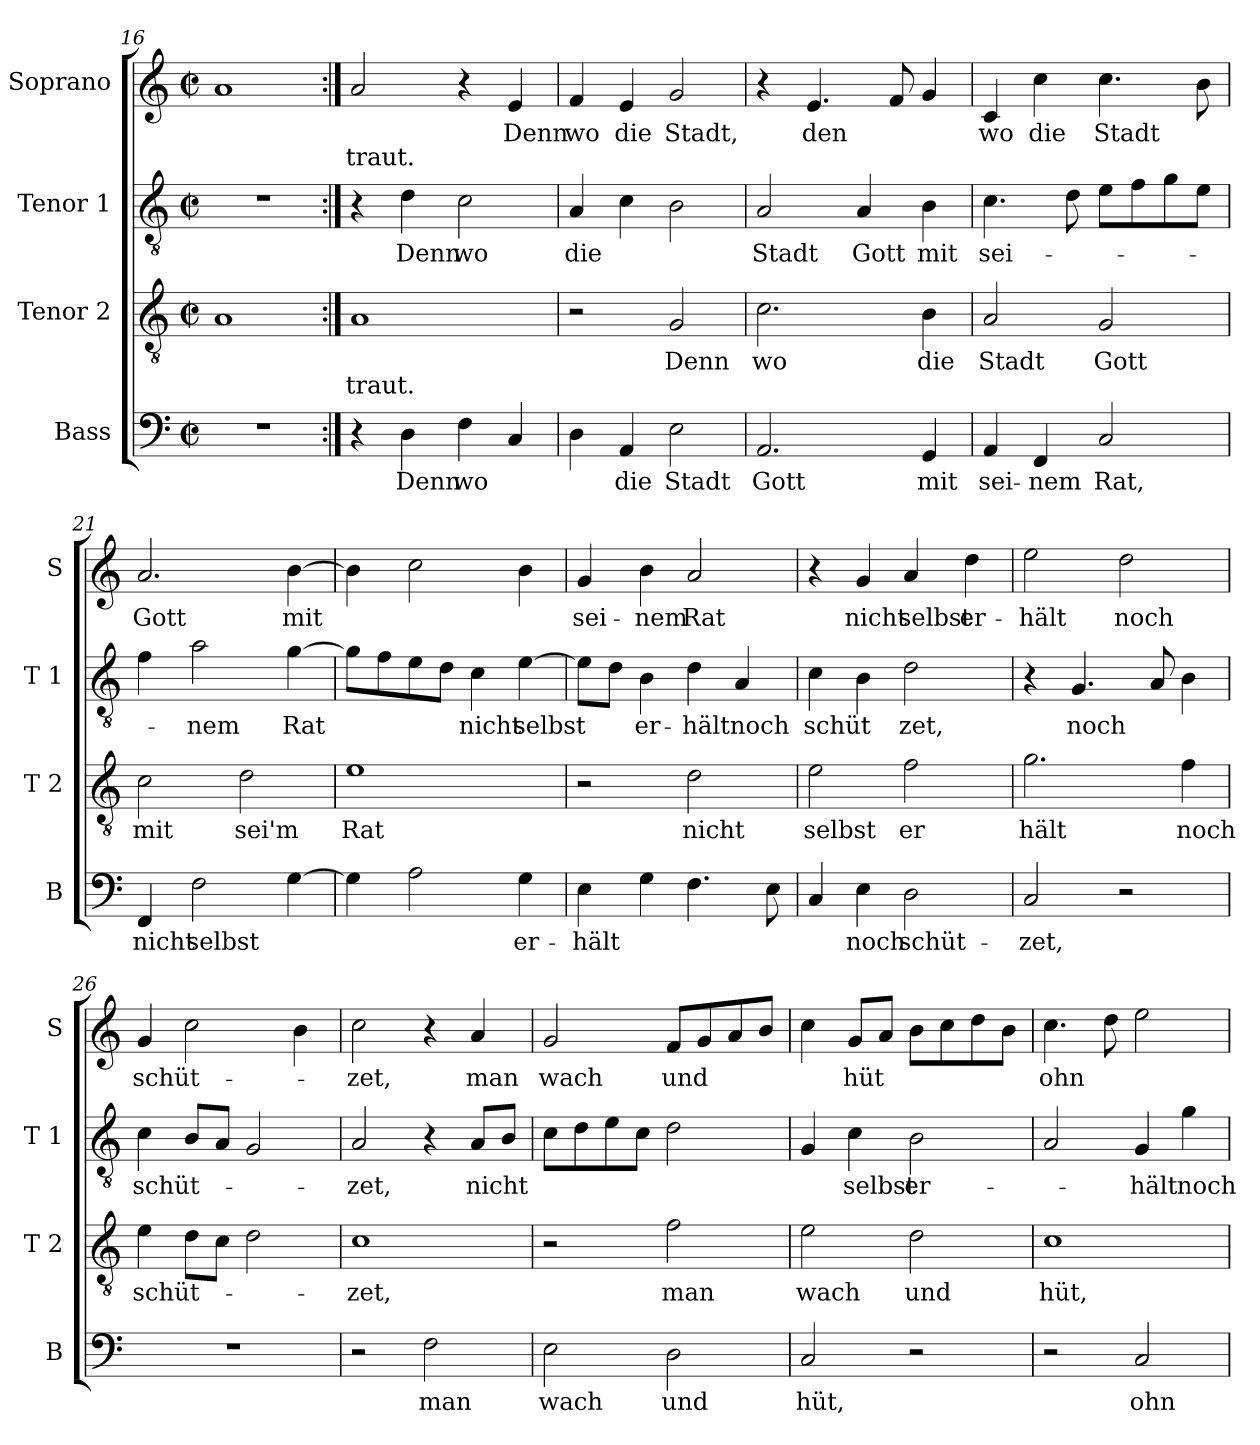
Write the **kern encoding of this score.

**kern	**text	**kern	**text	**text	**kern	**text	**kern	**text	**text
*part4	*part4	*part3	*part3	*part3	*part2	*part2	*part1	*part1	*part1
*staff4	*staff4	*staff3	*staff3	*staff3	*staff2	*staff2	*staff1	*staff1	*staff1
*I"Bass	*	*I"Tenor 2	*	*	*I"Tenor 1	*	*I"Soprano	*	*
*I'B	*	*I'T 2	*	*	*I'T 1	*	*I'S	*	*
*clefF4	*	*clefGv2	*	*	*clefGv2	*	*clefG2	*	*
*k[]	*	*k[]	*	*	*k[]	*	*k[]	*	*
*C:	*	*C:	*	*	*C:	*	*C:	*	*
*M2/2	*	*M2/2	*	*	*M2/2	*	*M2/2	*	*
*met(c|)	*	*met(c|)	*	*	*met(c|)	*	*met(c|)	*	*
=16	=16	=16	=16	=16	=16	=16	=16	=16	=16
1r	.	1A	.	.	1r	.	1a	.	.
!!LO:LB:g=z
=17:|!	=17:|!	=17:|!	=17:|!	=17:|!	=17:|!	=17:|!	=17:|!	=17:|!	=17:|!
!	!	!	!	!LO:LY:b	!	!	!	!	!LO:LY:b
4r	.	1A	.	traut.	4r	.	2a/	.	traut.
!	!LO:LY:b	!	!	!	!	!LO:LY:b	!	!	!
4D\	Denn	.	.	.	4d\	Denn	.	.	.
!	!LO:LY:b	!	!	!	!	!LO:LY:b	!	!	!
4F\	wo	.	.	.	2c\	wo	4r	.	.
!	!	!	!	!	!	!	!	!LO:LY:b	!
4C/	.	.	.	.	.	.	4e/	Denn	.
=18	=18	=18	=18	=18	=18	=18	=18	=18	=18
!	!	!	!	!	!	!LO:LY:b	!	!LO:LY:b	!
4D\	.	2r	.	.	4A/	die	4f/	wo	.
!	!LO:LY:b	!	!	!	!	!	!	!LO:LY:b	!
4AA/	die	.	.	.	4c\	.	4e/	die	.
!	!LO:LY:b	!	!LO:LY:b	!	!	!	!	!LO:LY:b	!
2E\	Stadt	2G/	Denn	.	2B\	.	2g/	Stadt,	.
=19	=19	=19	=19	=19	=19	=19	=19	=19	=19
!	!LO:LY:b	!	!LO:LY:b	!	!	!LO:LY:b	!	!	!
2.AA/	Gott	2.c\	wo	.	2A/	Stadt	4r	.	.
!	!	!	!	!	!	!	!	!LO:LY:b	!
.	.	.	.	.	.	.	4.e/	den	.
!	!	!	!	!	!	!LO:LY:b	!	!	!
.	.	.	.	.	4A/	Gott	.	.	.
.	.	.	.	.	.	.	8f/	.	.
!	!LO:LY:b	!	!LO:LY:b	!	!	!LO:LY:b	!	!	!
4GG/	mit	4B\	die	.	4B\	mit	4g/	.	.
=20	=20	=20	=20	=20	=20	=20	=20	=20	=20
!	!LO:LY:b	!	!LO:LY:b	!	!	!LO:LY:b	!	!LO:LY:b	!
4AA/	sei-	2A/	Stadt	.	4.c\	sei-	4c/	wo	.
!	!LO:LY:b	!	!	!	!	!	!	!LO:LY:b	!
4FF/	-nem	.	.	.	.	.	4cc\	die	.
.	.	.	.	.	8d\	.	.	.	.
!	!LO:LY:b	!	!LO:LY:b	!	!	!	!	!LO:LY:b	!
2C/	Rat,	2G/	Gott	.	8e\L	.	4.cc\	Stadt	.
.	.	.	.	.	8f\	.	.	.	.
.	.	.	.	.	8g\	.	.	.	.
.	.	.	.	.	8e\J	.	8b\	.	.
=21	=21	=21	=21	=21	=21	=21	=21	=21	=21
!	!LO:LY:b	!	!LO:LY:b	!	!	!	!	!LO:LY:b	!
4FF/	nicht	2c\	mit	.	4f\	.	2.a/	Gott	.
!	!LO:LY:b	!	!	!	!	!LO:LY:b	!	!	!
2F\	selbst	.	.	.	2a\	-nem	.	.	.
!	!	!	!LO:LY:b	!	!	!	!	!	!
.	.	2d\	sei'm	.	.	.	.	.	.
!	!	!	!	!	!	!LO:LY:b	!	!LO:LY:b	!
[4G\	.	.	.	.	[4g\	Rat	[4b\	mit	.
=22	=22	=22	=22	=22	=22	=22	=22	=22	=22
!	!	!	!LO:LY:b	!	!	!	!	!	!
4G\]	.	1e	Rat	.	8g\L]	.	4b\]	.	.
.	.	.	.	.	8f\	.	.	.	.
2A\	.	.	.	.	8e\	.	2cc\	.	.
.	.	.	.	.	8d\J	.	.	.	.
!	!	!	!	!	!	!LO:LY:b	!	!	!
.	.	.	.	.	4c\	nicht	.	.	.
!	!LO:LY:b	!	!	!	!	!LO:LY:b	!	!	!
4G\	er-	.	.	.	[4e\	selbst	4b\	.	.
!!LO:LB:g=z
=23	=23	=23	=23	=23	=23	=23	=23	=23	=23
!	!LO:LY:b	!	!	!	!	!	!	!LO:LY:b	!
4E\	-hält	2r	.	.	8e\L]	.	4g/	sei-	.
.	.	.	.	.	8d\J	.	.	.	.
!	!	!	!	!	!	!LO:LY:b	!	!LO:LY:b	!
4G\	.	.	.	.	4B\	er-	4b\	-nem	.
!	!	!	!LO:LY:b	!	!	!LO:LY:b	!	!LO:LY:b	!
4.F\	.	2d\	nicht	.	4d\	-hält	2a/	Rat	.
!	!	!	!	!	!	!LO:LY:b	!	!	!
.	.	.	.	.	4A/	noch	.	.	.
8E\	.	.	.	.	.	.	.	.	.
=24	=24	=24	=24	=24	=24	=24	=24	=24	=24
!	!	!	!LO:LY:b	!	!	!LO:LY:b	!	!	!
4C/	.	2e\	selbst	.	4c\	schüt	4r	.	.
!	!LO:LY:b	!	!	!	!	!	!	!LO:LY:b	!
4E\	noch	.	.	.	4B\	.	4g/	nicht	.
!	!LO:LY:b	!	!LO:LY:b	!	!	!LO:LY:b	!	!LO:LY:b	!
2D\	schüt-	2f\	er	.	2d\	zet,	4a/	selbst	.
!	!	!	!	!	!	!	!	!LO:LY:b	!
.	.	.	.	.	.	.	4dd\	er-	.
=25	=25	=25	=25	=25	=25	=25	=25	=25	=25
!	!LO:LY:b	!	!LO:LY:b	!	!	!	!	!LO:LY:b	!
2C/	-zet,	2.g\	hält	.	4r	.	2ee\	-hält	.
!	!	!	!	!	!	!LO:LY:b	!	!	!
.	.	.	.	.	4.G/	noch	.	.	.
!	!	!	!	!	!	!	!	!LO:LY:b	!
2r	.	.	.	.	.	.	2dd\	noch	.
.	.	.	.	.	8A/	.	.	.	.
!	!	!	!LO:LY:b	!	!	!	!	!	!
.	.	4f\	noch	.	4B\	.	.	.	.
=26	=26	=26	=26	=26	=26	=26	=26	=26	=26
!	!	!	!LO:LY:b	!	!	!LO:LY:b	!	!LO:LY:b	!
1r	.	4e\	schüt-	.	4c\	schüt-	4g/	schüt-	.
.	.	8d\L	.	.	8B/L	.	2cc\	.	.
.	.	8c\J	.	.	8A/J	.	.	.	.
.	.	2d\	.	.	2G/	.	.	.	.
.	.	.	.	.	.	.	4b\	.	.
=27	=27	=27	=27	=27	=27	=27	=27	=27	=27
!	!	!	!LO:LY:b	!	!	!LO:LY:b	!	!LO:LY:b	!
2r	.	1c	-zet,	.	2A/	-zet,	2cc\	-zet,	.
!	!LO:LY:b	!	!	!	!	!	!	!	!
2F\	man	.	.	.	4r	.	4r	.	.
!	!	!	!	!	!	!LO:LY:b	!	!LO:LY:b	!
.	.	.	.	.	8A/L	nicht	4a/	man	.
.	.	.	.	.	8B/J	.	.	.	.
=28	=28	=28	=28	=28	=28	=28	=28	=28	=28
!	!LO:LY:b	!	!	!	!	!	!	!LO:LY:b	!
2E\	wach	2r	.	.	8c\L	.	2g/	wach	.
.	.	.	.	.	8d\	.	.	.	.
.	.	.	.	.	8e\	.	.	.	.
.	.	.	.	.	8c\J	.	.	.	.
!	!LO:LY:b	!	!LO:LY:b	!	!	!	!	!LO:LY:b	!
2D\	und	2f\	man	.	2d\	.	8f/L	und	.
.	.	.	.	.	.	.	8g/	.	.
.	.	.	.	.	.	.	8a/	.	.
.	.	.	.	.	.	.	8b/J	.	.
!!LO:PB:g=z
=29	=29	=29	=29	=29	=29	=29	=29	=29	=29
!	!LO:LY:b	!	!LO:LY:b	!	!	!	!	!	!
2C/	hüt,	2e\	wach	.	4G/	.	4cc\	.	.
!	!	!	!	!	!	!LO:LY:b	!	!LO:LY:b	!
.	.	.	.	.	4c\	selbst	8g/L	hüt	.
.	.	.	.	.	.	.	8a/J	.	.
!	!	!	!LO:LY:b	!	!	!LO:LY:b	!	!	!
2r	.	2d\	und	.	2B\	er-	8b\L	.	.
.	.	.	.	.	.	.	8cc\	.	.
.	.	.	.	.	.	.	8dd\	.	.
.	.	.	.	.	.	.	8b\J	.	.
=30	=30	=30	=30	=30	=30	=30	=30	=30	=30
!	!	!	!LO:LY:b	!	!	!	!	!LO:LY:b	!
2r	.	1c	hüt,	.	2A/	.	4.cc\	ohn	.
.	.	.	.	.	.	.	8dd\	.	.
!	!LO:LY:b	!	!	!	!	!LO:LY:b	!	!	!
2C/	ohn	.	.	.	4G/	-hält	2ee\	.	.
!	!	!	!	!	!	!LO:LY:b	!	!	!
.	.	.	.	.	4g\	noch	.	.	.
=	=	=	=	=	=	=	=	=	=
*-	*-	*-	*-	*-	*-	*-	*-	*-	*-
